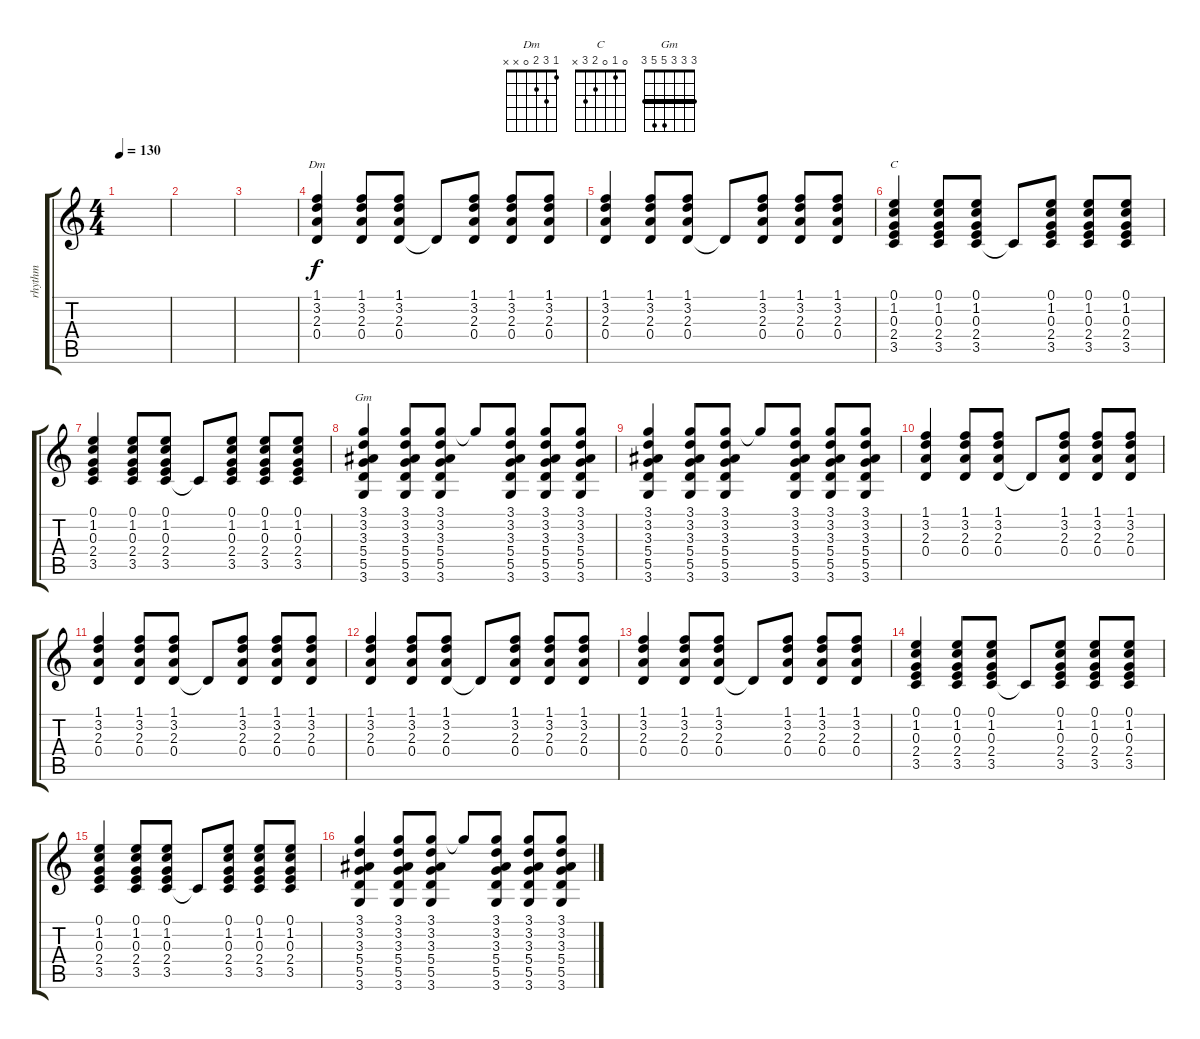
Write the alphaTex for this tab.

\track ("rhythm" "rhythm") {instrument acousticguitarnylon}
\staff {score tabs}
\tuning (E4 B3 G3 D3 A2 E2) {hide}
\chord ("Dm" 1 3 2 0 x x)
\chord ("C" 0 1 0 2 3 x)
\chord ("Gm" 3 3 3 5 5 3) {barre 3}
\ts (4 4)
\tempo 130
\clef g2
\ks c
|
|
|
(1.1 3.2 2.3 0.4).4{ch "Dm"} (1.1 3.2 2.3 0.4).8 (1.1 3.2 2.3 0.4).8 0.4{t}.8 (1.1 3.2 2.3 0.4).8 (1.1 3.2 2.3 0.4).8 (1.1 3.2 2.3 0.4).8 |
(1.1 3.2 2.3 0.4).4 (1.1 3.2 2.3 0.4).8 (1.1 3.2 2.3 0.4).8 0.4{t}.8 (1.1 3.2 2.3 0.4).8 (1.1 3.2 2.3 0.4).8 (1.1 3.2 2.3 0.4).8 |
(0.1 1.2 0.3 2.4 3.5).4{ch "C"} (0.1 1.2 0.3 2.4 3.5).8 (0.1 1.2 0.3 2.4 3.5).8 3.5{t}.8 (0.1 1.2 0.3 2.4 3.5).8 (0.1 1.2 0.3 2.4 3.5).8 (0.1 1.2 0.3 2.4 3.5).8 |
(0.1 1.2 0.3 2.4 3.5).4 (0.1 1.2 0.3 2.4 3.5).8 (0.1 1.2 0.3 2.4 3.5).8 3.5{t}.8 (0.1 1.2 0.3 2.4 3.5).8 (0.1 1.2 0.3 2.4 3.5).8 (0.1 1.2 0.3 2.4 3.5).8 |
(3.1 3.2 3.3 5.4 5.5 3.6).4{ch "Gm"} (3.1 3.2 3.3 5.4 5.5 3.6).8 (3.1 3.2 3.3 5.4 5.5 3.6).8 3.1{t}.8 (3.1 3.2 3.3 5.4 5.5 3.6).8 (3.1 3.2 3.3 5.4 5.5 3.6).8 (3.1 3.2 3.3 5.4 5.5 3.6).8 |
(3.1 3.2 3.3 5.4 5.5 3.6).4 (3.1 3.2 3.3 5.4 5.5 3.6).8 (3.1 3.2 3.3 5.4 5.5 3.6).8 3.1{t}.8 (3.1 3.2 3.3 5.4 5.5 3.6).8 (3.1 3.2 3.3 5.4 5.5 3.6).8 (3.1 3.2 3.3 5.4 5.5 3.6).8 |
(1.1 3.2 2.3 0.4).4 (1.1 3.2 2.3 0.4).8 (1.1 3.2 2.3 0.4).8 0.4{t}.8 (1.1 3.2 2.3 0.4).8 (1.1 3.2 2.3 0.4).8 (1.1 3.2 2.3 0.4).8 |
(1.1 3.2 2.3 0.4).4 (1.1 3.2 2.3 0.4).8 (1.1 3.2 2.3 0.4).8 0.4{t}.8 (1.1 3.2 2.3 0.4).8 (1.1 3.2 2.3 0.4).8 (1.1 3.2 2.3 0.4).8 |
(1.1 3.2 2.3 0.4).4 (1.1 3.2 2.3 0.4).8 (1.1 3.2 2.3 0.4).8 0.4{t}.8 (1.1 3.2 2.3 0.4).8 (1.1 3.2 2.3 0.4).8 (1.1 3.2 2.3 0.4).8 |
(1.1 3.2 2.3 0.4).4 (1.1 3.2 2.3 0.4).8 (1.1 3.2 2.3 0.4).8 0.4{t}.8 (1.1 3.2 2.3 0.4).8 (1.1 3.2 2.3 0.4).8 (1.1 3.2 2.3 0.4).8 |
(0.1 1.2 0.3 2.4 3.5).4 (0.1 1.2 0.3 2.4 3.5).8 (0.1 1.2 0.3 2.4 3.5).8 3.5{t}.8 (0.1 1.2 0.3 2.4 3.5).8 (0.1 1.2 0.3 2.4 3.5).8 (0.1 1.2 0.3 2.4 3.5).8 |
(0.1 1.2 0.3 2.4 3.5).4 (0.1 1.2 0.3 2.4 3.5).8 (0.1 1.2 0.3 2.4 3.5).8 3.5{t}.8 (0.1 1.2 0.3 2.4 3.5).8 (0.1 1.2 0.3 2.4 3.5).8 (0.1 1.2 0.3 2.4 3.5).8 |
(3.1 3.2 3.3 5.4 5.5 3.6).4 (3.1 3.2 3.3 5.4 5.5 3.6).8 (3.1 3.2 3.3 5.4 5.5 3.6).8 3.1{t}.8 (3.1 3.2 3.3 5.4 5.5 3.6).8 (3.1 3.2 3.3 5.4 5.5 3.6).8 (3.1 3.2 3.3 5.4 5.5 3.6).8
